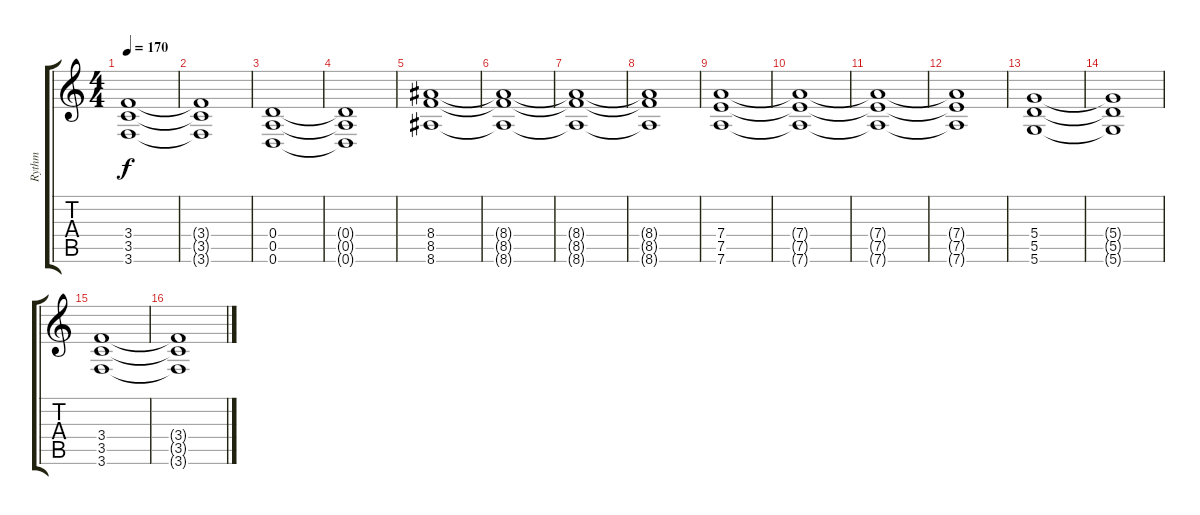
\track ("Rythm" "Rythm") {instrument overdrivenguitar}
\staff {score tabs}
\tuning (E4 B3 G3 D3 A2 D2) {hide}
\ts (4 4)
\tempo 170
\clef g2
\ks c
(3.4 3.5 3.6).1{dy f} |
(3.4{t} 3.5{t} 3.6{t}).1 |
(0.4 0.5 0.6).1 |
(0.4{t} 0.5{t} 0.6{t}).1 |
(8.4 8.5 8.6).1 |
(8.4{t} 8.5{t} 8.6{t}).1 |
(8.4{t} 8.5{t} 8.6{t}).1 |
(8.4{t} 8.5{t} 8.6{t}).1 |
(7.4 7.5 7.6).1 |
(7.4{t} 7.5{t} 7.6{t}).1 |
(7.4{t} 7.5{t} 7.6{t}).1 |
(7.4{t} 7.5{t} 7.6{t}).1 |
(5.4 5.5 5.6).1{volume 7 instrument overdrivenguitar} |
(5.4{t} 5.5{t} 5.6{t}).1 |
(3.4 3.5 3.6).1 |
(3.4{t} 3.5{t} 3.6{t}).1
